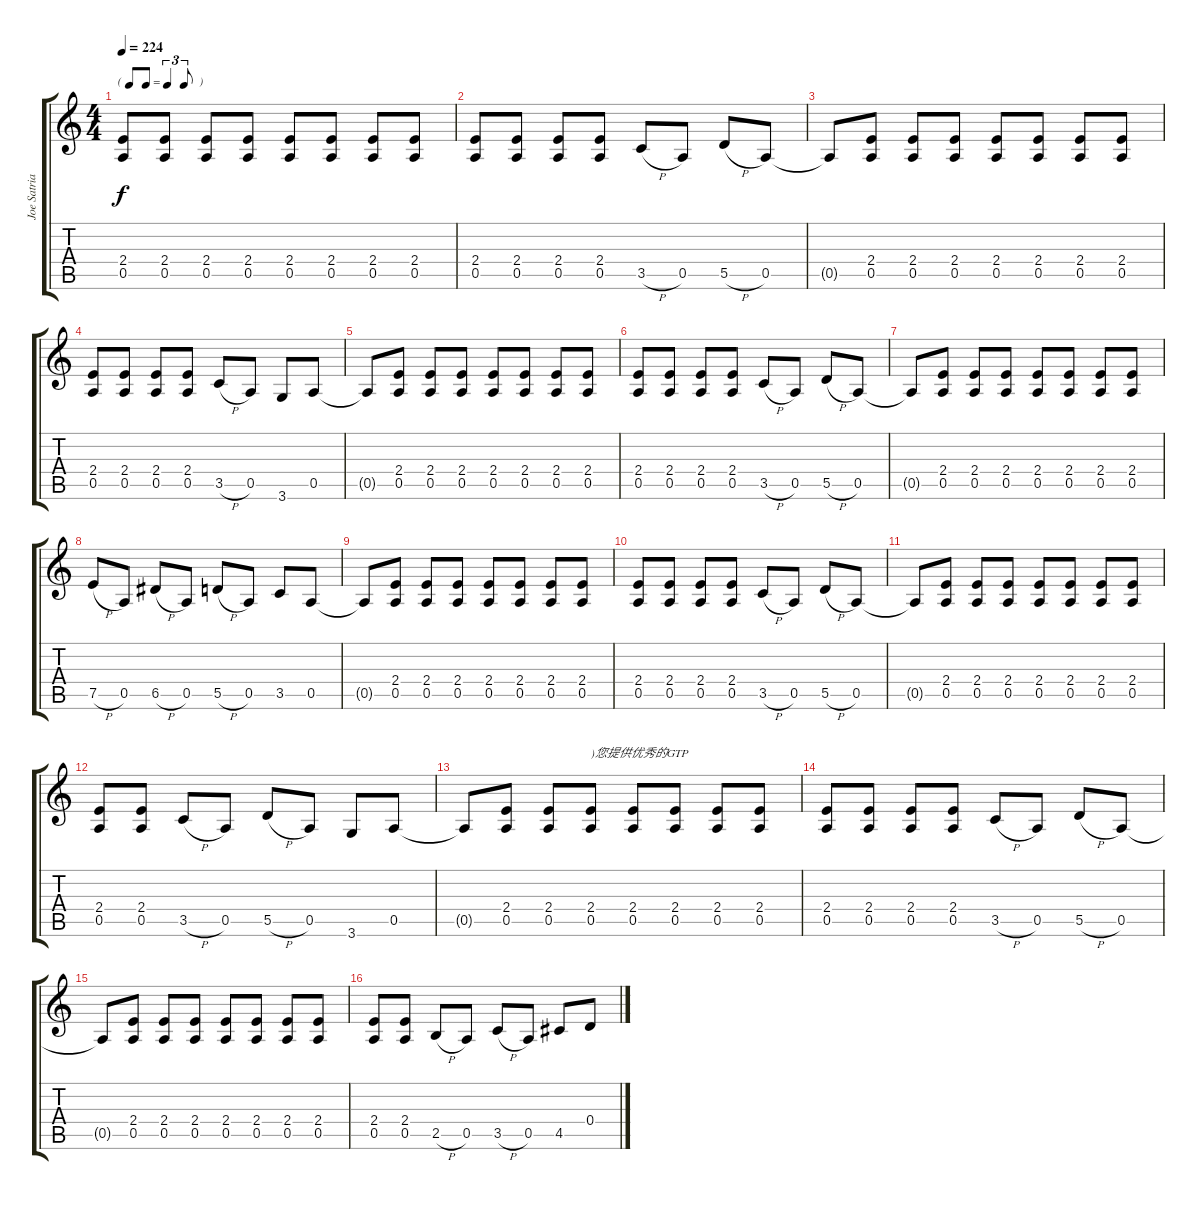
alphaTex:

\track ("Joe Satriani Rythmique" "Joe Satria") {instrument distortionguitar}
\staff {score tabs}
\tuning (E4 B3 G3 D3 A2 E2) {hide}
\ts (4 4)
\tf triplet8th
\tempo 224
\clef g2
\ks c
(2.4{t} 0.5{t}).8{dy f} (2.4 0.5).8 (2.4 0.5).8 (2.4 0.5).8 (2.4 0.5).8 (2.4 0.5).8 (2.4 0.5).8 (2.4 0.5).8 |
(2.4 0.5).8 (2.4 0.5).8 (2.4 0.5).8 (2.4 0.5).8 3.5{h}.8 0.5.8 5.5{h}.8 0.5.8 |
0.5{t}.8 (2.4 0.5).8 (2.4 0.5).8 (2.4 0.5).8 (2.4 0.5).8 (2.4 0.5).8 (2.4 0.5).8 (2.4 0.5).8 |
(2.4 0.5).8 (2.4 0.5).8 (2.4 0.5).8 (2.4 0.5).8 3.5{h}.8 0.5.8 3.6.8 0.5.8 |
0.5{t}.8 (2.4 0.5).8 (2.4 0.5).8 (2.4 0.5).8 (2.4 0.5).8 (2.4 0.5).8 (2.4 0.5).8 (2.4 0.5).8 |
(2.4 0.5).8 (2.4 0.5).8 (2.4 0.5).8 (2.4 0.5).8 3.5{h}.8 0.5.8 5.5{h}.8 0.5.8 |
0.5{t}.8 (2.4 0.5).8 (2.4 0.5).8 (2.4 0.5).8 (2.4 0.5).8 (2.4 0.5).8 (2.4 0.5).8 (2.4 0.5).8 |
7.5{h}.8 0.5.8 6.5{h}.8 0.5.8 5.5{h}.8 0.5.8 3.5.8 0.5.8 |
0.5{t}.8 (2.4 0.5).8 (2.4 0.5).8 (2.4 0.5).8 (2.4 0.5).8 (2.4 0.5).8 (2.4 0.5).8 (2.4 0.5).8 |
(2.4 0.5).8 (2.4 0.5).8 (2.4 0.5).8 (2.4 0.5).8 3.5{h}.8 0.5.8 5.5{h}.8 0.5.8 |
0.5{t}.8 (2.4 0.5).8 (2.4 0.5).8 (2.4 0.5).8 (2.4 0.5).8 (2.4 0.5).8 (2.4 0.5).8 (2.4 0.5).8 |
(2.4 0.5).8 (2.4 0.5).8 3.5{h}.8 0.5.8 5.5{h}.8 0.5.8 3.6.8 0.5.8 |
0.5{t}.8 (2.4 0.5).8 (2.4 0.5).8 (2.4 0.5).8{txt ")您提供优秀的GTP"} (2.4 0.5).8 (2.4 0.5).8 (2.4 0.5).8 (2.4 0.5).8 |
(2.4 0.5).8 (2.4 0.5).8 (2.4 0.5).8 (2.4 0.5).8 3.5{h}.8 0.5.8 5.5{h}.8 0.5.8 |
0.5{t}.8 (2.4 0.5).8 (2.4 0.5).8 (2.4 0.5).8 (2.4 0.5).8 (2.4 0.5).8 (2.4 0.5).8 (2.4 0.5).8 |
(2.4 0.5).8 (2.4 0.5).8 2.5{h}.8 0.5.8 3.5{h}.8 0.5.8 4.5.8 0.4.8
